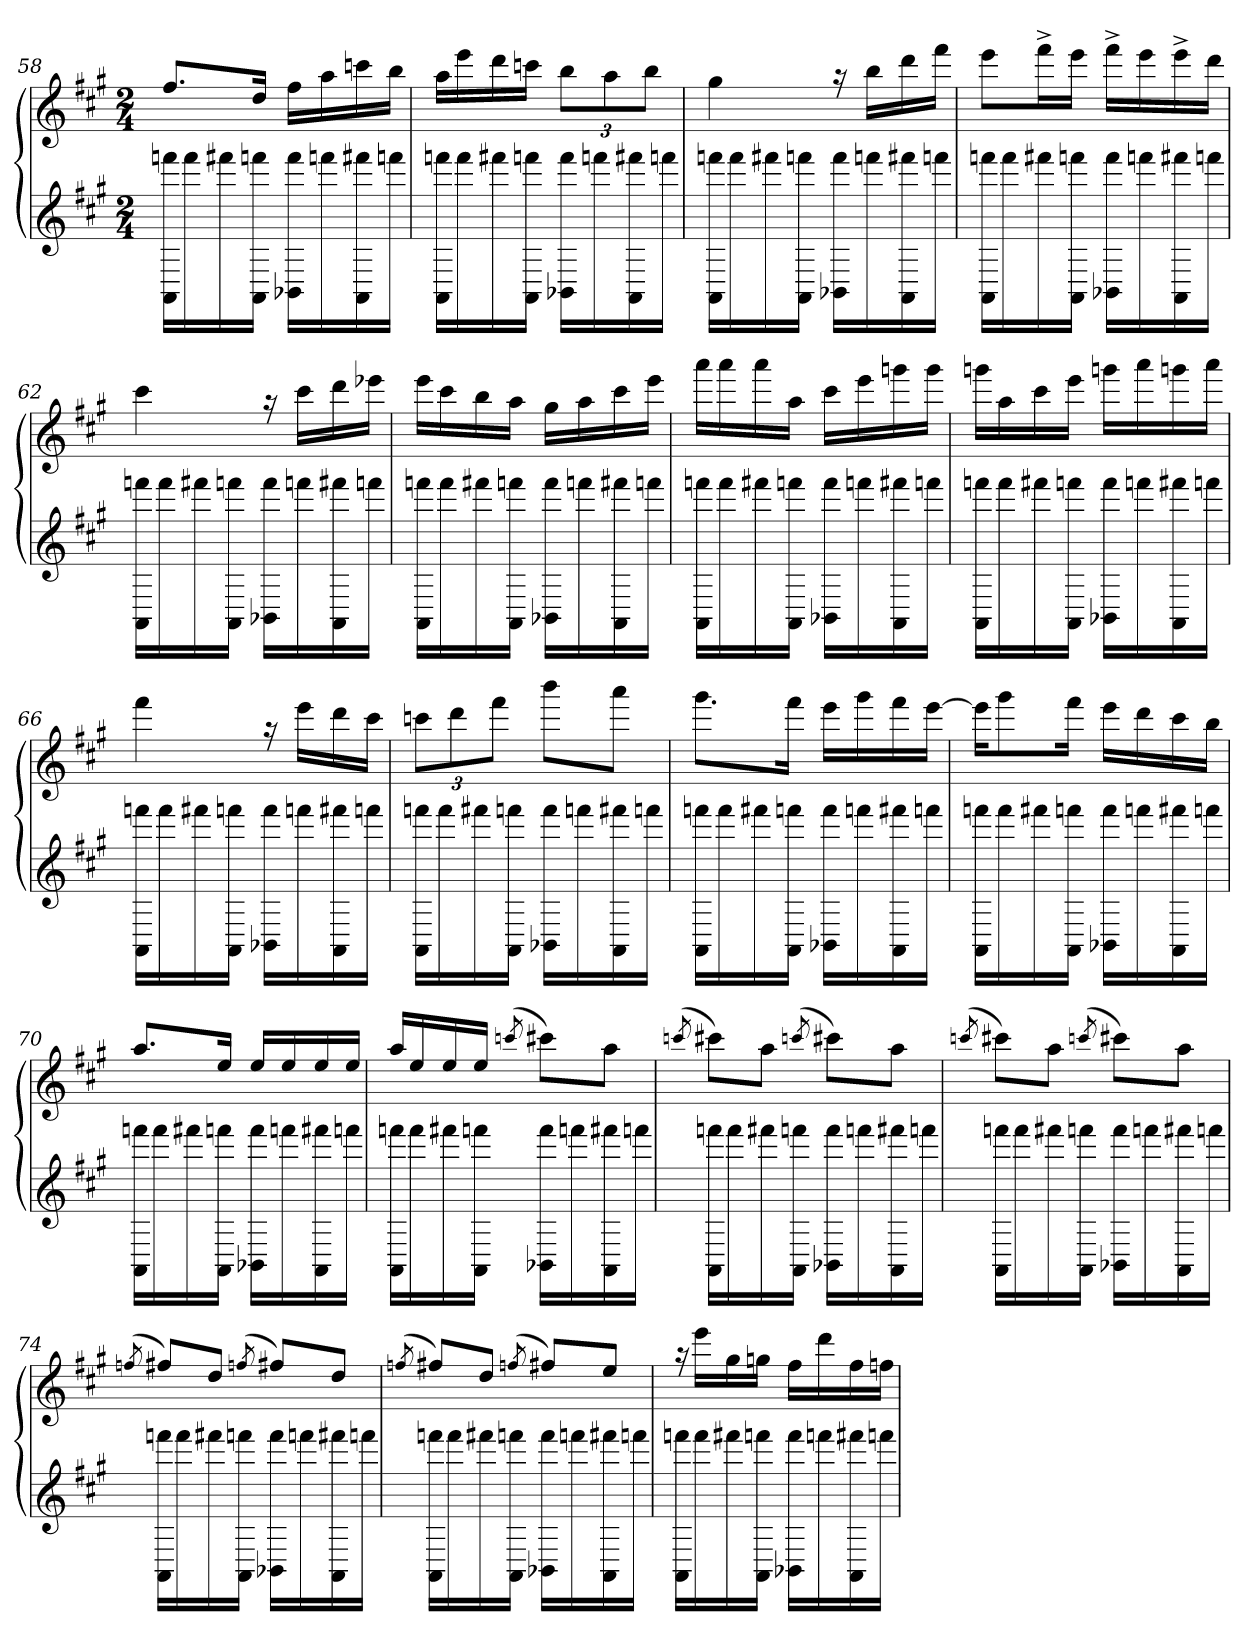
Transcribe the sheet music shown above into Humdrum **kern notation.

**kern	**kern
*part2	*part1
*staff2	*staff1
*clefG2	*clefG2
*k[f#c#g#]	*k[f#c#g#]
*A:	*A:
*M2/4	*M2/4
=58	=58
*	*^
16AA\ 16fffn\LL	8.ff#/L	2ryy
16fff\	.	.
16fff#X\	.	.
16AA\ 16fffn\JJ	16dd/Jk	.
16BB-X\ 16fff\LL	16ff#\LL	.
16fffn\	16aa\	.
16AA\ 16fff#X\	16cccn\	.
16fffn\JJ	16bb\JJ	.
=59	=59	=59
16AA\ 16fffn\LL	16aa\LL	2ryy
16fff\	16eee\	.
16fff#X\	16ddd\	.
16AA\ 16fffn\JJ	16cccn\JJ	.
16BB-X\ 16fff\LL	12bb\L	.
16fffn\	.	.
.	12aa\	.
16AA\ 16fff#X\	.	.
.	12bb\J	.
16fffn\JJ	.	.
=60	=60	=60
16AA\ 16fffn\LL	4gg#\	2ryy
16fff\	.	.
16fff#X\	.	.
16AA\ 16fffn\JJ	.	.
16BB-X\ 16fff\LL	16raa	.
16fffn\	16bb\LL	.
16AA\ 16fff#X\	16ddd\	.
16fffn\JJ	16fff#\JJ	.
!!LO:LB:g=z	!!
=61	=61	=61
16AA\ 16fffn\LL	8eee\L	2ryy
16fff\	.	.
16fff#X\	16fff#^>\L	.
16AA\ 16fffn\JJ	16eee\JJ	.
16BB-X\ 16fff\LL	16fff#^>\LL	.
16fffn\	16eee\	.
16AA\ 16fff#X\	16eee^>\	.
16fffn\JJ	16ddd\JJ	.
=62	=62	=62
16AA\ 16fffn\LL	4ccc#\	2ryy
16fff\	.	.
16fff#X\	.	.
16AA\ 16fffn\JJ	.	.
16BB-X\ 16fff\LL	16raa	.
16fffn\	16ccc#\LL	.
16AA\ 16fff#X\	16ddd\	.
16fffn\JJ	16eee-X\JJ	.
=63	=63	=63
16AA\ 16fffn\LL	16eee\LL	2ryy
16fff\	16ccc#\	.
16fff#X\	16bb\	.
16AA\ 16fffn\JJ	16aa\JJ	.
16BB-X\ 16fff\LL	16gg#\LL	.
16fffn\	16aa\	.
16AA\ 16fff#X\	16ccc#\	.
16fffn\JJ	16eee\JJ	.
=64	=64	=64
16AA\ 16fffn\LL	16aaa\LL	2ryy
16fff\	16aaa\	.
16fff#X\	16aaa\	.
16AA\ 16fffn\JJ	16aa\JJ	.
16BB-X\ 16fff\LL	16ccc#\LL	.
16fffn\	16eee\	.
16AA\ 16fff#X\	16gggn\	.
16fffn\JJ	16ggg\JJ	.
=65	=65	=65
16AA\ 16fffn\LL	16gggn\LL	2ryy
16fff\	16aa\	.
16fff#X\	16ccc#\	.
16AA\ 16fffn\JJ	16eee\JJ	.
16BB-X\ 16fff\LL	16gggn\LL	.
16fffn\	16aaa\	.
16AA\ 16fff#X\	16gggn\	.
16fffn\JJ	16aaa\JJ	.
=66	=66	=66
16AA\ 16fffn\LL	4fff#\	2ryy
16fff\	.	.
16fff#X\	.	.
16AA\ 16fffn\JJ	.	.
16BB-X\ 16fff\LL	16raa	.
16fffn\	16eee\LL	.
16AA\ 16fff#X\	16ddd\	.
16fffn\JJ	16ccc#\JJ	.
!!LO:PB:g=z	!!
=67	=67	=67
16AA\ 16fffn\LL	12cccn\L	2ryy
16fff\	.	.
.	12ddd\	.
16fff#X\	.	.
.	12fff#\J	.
16AA\ 16fffn\JJ	.	.
16BB-X\ 16fff\LL	8bbb\L	.
16fffn\	.	.
16AA\ 16fff#X\	8aaa\J	.
16fffn\JJ	.	.
=68	=68	=68
16AA\ 16fffn\LL	8.ggg#\L	2ryy
16fff\	.	.
16fff#X\	.	.
16AA\ 16fffn\JJ	16fff#\Jk	.
16BB-X\ 16fff\LL	16eee\LL	.
16fffn\	16ggg#\	.
16AA\ 16fff#X\	16fff#\	.
16fffn\JJ	[<16eee\JJ	.
=69	=69	=69
16AA\ 16fffn\LL	16eee\KL]	2ryy
16fff\	8ggg#\	.
16fff#X\	.	.
16AA\ 16fffn\JJ	16fff#\Jk	.
16BB-X\ 16fff\LL	16eee\LL	.
16fffn\	16ddd\	.
16AA\ 16fff#X\	16ccc#\	.
16fffn\JJ	16bb\JJ	.
=70	=70	=70
16AA\ 16fffn\LL	8.aa/L	2ryy
16fff\	.	.
16fff#X\	.	.
16AA\ 16fffn\JJ	16ee/Jk	.
16BB-X\ 16fff\LL	16ee/LL	.
16fffn\	16ee/	.
16AA\ 16fff#X\	16ee/	.
16fffn\JJ	16ee/JJ	.
=71	=71	=71
16AA\ 16fffn\LL	16aa/LL	2ryy
16fff\	16ee/	.
16fff#X\	16ee/	.
16AA\ 16fffn\JJ	16ee/JJ	.
.	(<8qcccn/	.
16BB-X\ 16fff\LL	8ccc#X\L)	.
16fffn\	.	.
16AA\ 16fff#X\	8aa\J	.
16fffn\JJ	.	.
!!LO:LB:g=z	!!
=72	=72	=72
.	(<8qcccn/	.
16AA\ 16fffn\LL	8ccc#X\L)	2ryy
16fff\	.	.
16fff#X\	8aa\J	.
16AA\ 16fffn\JJ	.	.
.	(<8qcccn/	.
16BB-X\ 16fff\LL	8ccc#X\L)	.
16fffn\	.	.
16AA\ 16fff#X\	8aa\J	.
16fffn\JJ	.	.
=73	=73	=73
.	(<8qcccn/	.
16AA\ 16fffn\LL	8ccc#X\L)	2ryy
16fff\	.	.
16fff#X\	8aa\J	.
16AA\ 16fffn\JJ	.	.
.	(<8qcccn/	.
16BB-X\ 16fff\LL	8ccc#X\L)	.
16fffn\	.	.
16AA\ 16fff#X\	8aa\J	.
16fffn\JJ	.	.
=74	=74	=74
.	(<8qffn/	.
16AA\ 16fffn\LL	8ff#X/L)	2ryy
16fff\	.	.
16fff#X\	8dd/J	.
16AA\ 16fffn\JJ	.	.
.	(<8qffn/	.
16BB-X\ 16fff\LL	8ff#X/L)	.
16fffn\	.	.
16AA\ 16fff#X\	8dd/J	.
16fffn\JJ	.	.
=75	=75	=75
.	(<8qffn/	.
16AA\ 16fffn\LL	8ff#X/L)	2ryy
16fff\	.	.
16fff#X\	8dd/J	.
16AA\ 16fffn\JJ	.	.
.	(<8qffn/	.
16BB-X\ 16fff\LL	8ff#X/L)	.
16fffn\	.	.
16AA\ 16fff#X\	8ee/J	.
16fffn\JJ	.	.
=76	=76	=76
16AA\ 16fffn\LL	16raa	2ryy
16fff\	16eee\LL	.
16fff#X\	16gg#\	.
16AA\ 16fffn\JJ	16ggn\JJ	.
16BB-X\ 16fff\LL	16ff#\LL	.
16fffn\	16ddd\	.
16AA\ 16fff#X\	16ff#\	.
16fffn\JJ	16ffn\JJ	.
*	*v	*v
=	=
*-	*-
